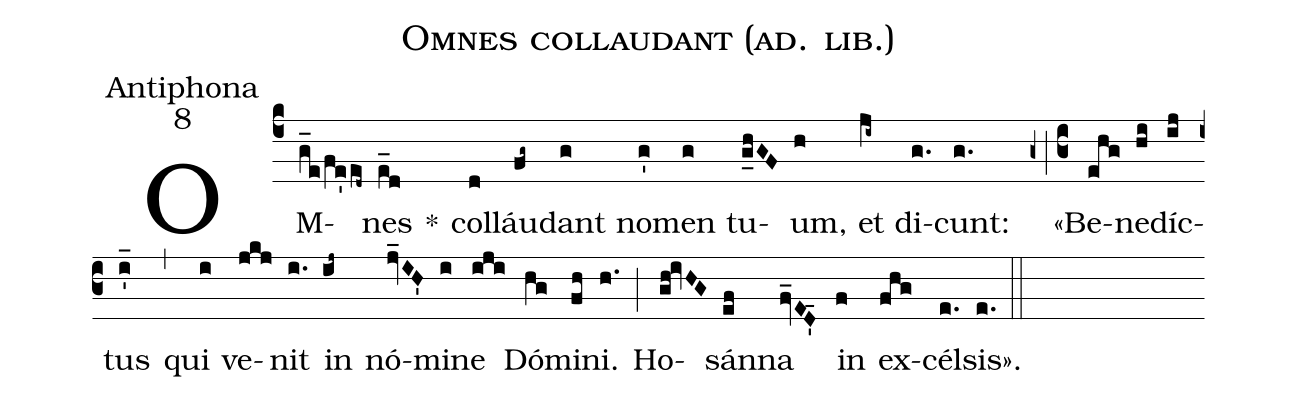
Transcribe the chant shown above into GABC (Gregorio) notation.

name: Omnes collaudant (ad. lib.);
office-part: Antiphona;
mode: 8;
%%
(c4) OM(g_e/fe'ed~)nes(e_d) *() col(d)láu(fg~)dant(g) no(g')men(g) tu(g_hGF)um,(h) et(ji~) di(g.)cunt:(g.) (z0;c3) «Be(ehg)ne(hi)díc(ij)tus(i'_) (,) qui(i) ve(jkj)nit(i.) in(ij~) nó(jv_IH')mi(i)ne(iji) Dó(hg)mi(fh)ni.(h.) (;) Ho(gh!ivHG)sán(ef)na(fv_ED'_4) in(f) ex(fhg)cél(e.)sis».(e.) (::)
